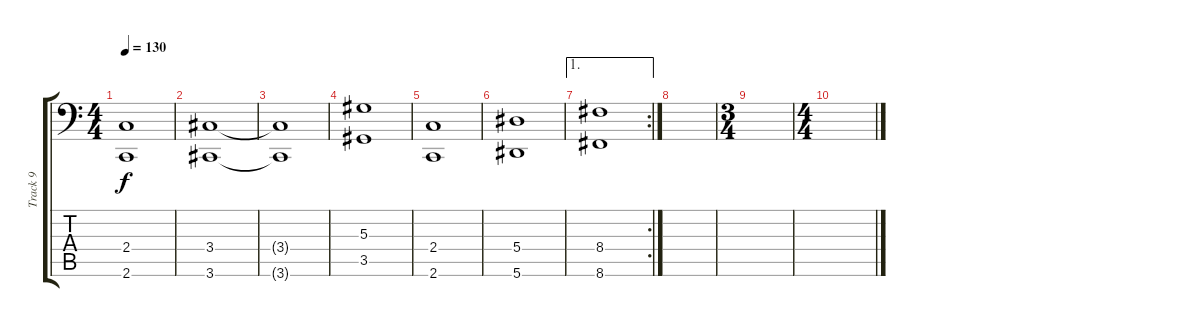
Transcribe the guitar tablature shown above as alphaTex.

\track ("Track 9" "Track 9") {instrument pad4choir}
\staff {score tabs}
\tuning (C4 G3 Eb3 Bb2 F2 Bb1) {hide}
\ts (4 4)
\tempo 130
\clef f4
\ks c
(2.4 2.6).1{dy f} |
(3.4 3.6).1 |
(3.4{t} 3.6{t}).1 |
(5.3 3.5).1 |
(2.4 2.6).1 |
(5.4 5.6).1 |
\ae 1
\rc 2
(8.4 8.6).1 |
|
\ts (3 4)
|
\ts (4 4)
